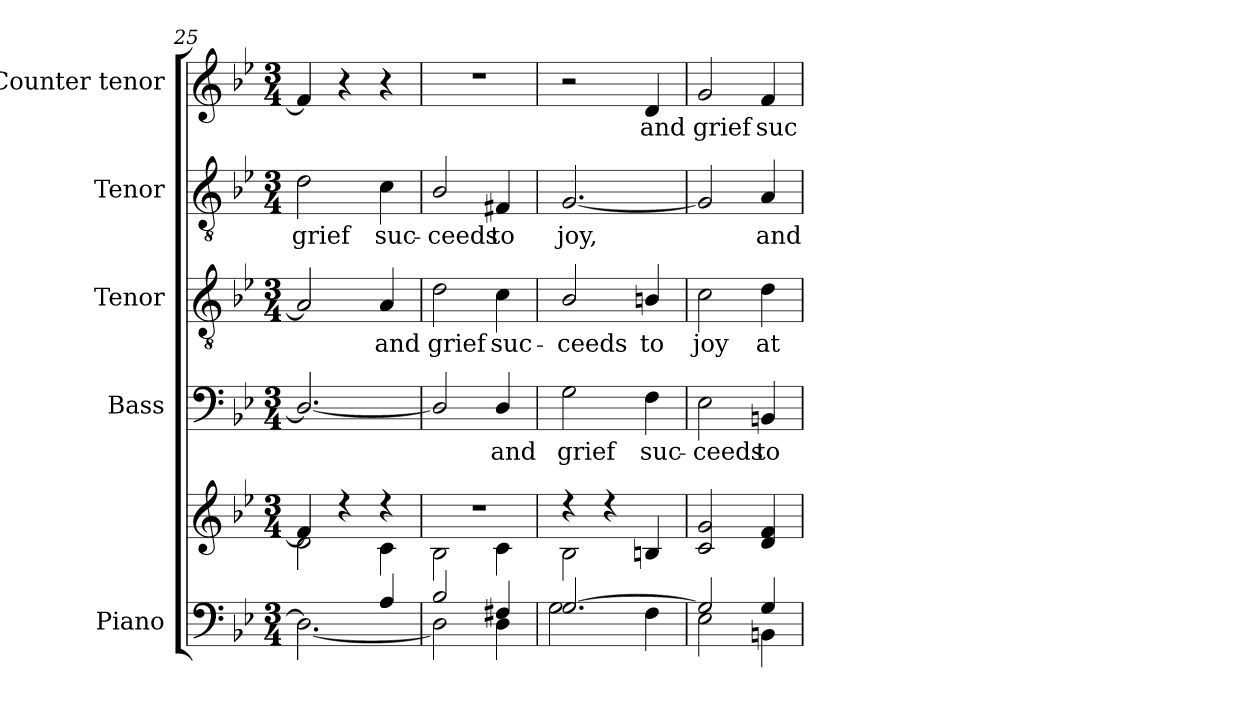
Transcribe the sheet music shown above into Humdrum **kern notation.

**kern	**kern	**kern	**text	**kern	**text	**kern	**text	**kern	**text
*part5	*part5	*part4	*part4	*part3	*part3	*part2	*part2	*part1	*part1
*staff6	*staff5	*staff4	*staff4	*staff3	*staff3	*staff2	*staff2	*staff1	*staff1
*I"Piano	*	*I"Bass	*	*I"Tenor	*	*I"Tenor	*	*I"Counter tenor	*
*I'Pno.	*	*I'B.	*	*I'T.	*	*I'T.	*	*	*
*clefF4	*clefG2	*clefF4	*	*clefGv2	*	*clefGv2	*	*clefG2	*
*	*	*	*	*ITrd7c12	*	*ITrd7c12	*	*	*
*k[b-e-]	*k[b-e-]	*k[b-e-]	*	*k[b-e-]	*	*k[b-e-]	*	*k[b-e-]	*
*B-:	*B-:	*B-:	*	*B-:	*	*B-:	*	*B-:	*
*M3/4	*M3/4	*M3/4	*	*M3/4	*	*M3/4	*	*M3/4	*
=25	=25	=25	=25	=25	=25	=25	=25	=25	=25
*^	*^	*	*	*	*	*	*	*	*
!	!	!	!	!	!	!	!	!	!LO:LY:b:color=#000000	!	!
2ryy	2.Di\_	4f#i/]	2di\	2.Di/_	.	2AAi/]	.	2Di\	grief	4f#i/]	.
.	.	4r	.	.	.	.	.	.	.	4r	.
!	!	!	!	!	!	!	!LO:LY:b:color=#000000	!	!	!	!
!	!	!	!	!	!	!	!	!	!LO:LY:b:color=#000000	!	!
4Ai/	.	4r	4ci\	.	.	4AAi/	and	4Ci\	suc-	4r	.
=26	=26	=26	=26	=26	=26	=26	=26	=26	=26	=26	=26
!	!	!LO:N:vis=1	!	!	!	!	!	!	!	!	!
!	!	!	!	!	!	!	!LO:LY:b:color=#000000	!	!	!	!
!	!	!	!	!	!	!	!	!	!LO:LY:b:color=#000000	!LO:N:vis=1	!
2B-i/	2Di\]	2.r	2B-i\	2Di/]	.	2Di\	grief	2BB-i/	-ceeds	2.r	.
!	!	!	!	!	!LO:LY:b:color=#000000	!	!	!	!	!	!
!	!	!	!	!	!	!	!LO:LY:b:color=#000000	!	!	!	!
!	!	!	!	!	!	!	!	!	!LO:LY:b:color=#000000	!	!
4F#Xi/	4Di\	.	4ci\	4Di/	and	4Ci\	suc-	4FF#Xi/	to	.	.
=27	=27	=27	=27	=27	=27	=27	=27	=27	=27	=27	=27
!	!	!	!	!	!LO:LY:b:color=#000000	!	!	!	!	!	!
!	!	!	!	!	!	!	!LO:LY:b:color=#000000	!	!	!	!
!	!	!	!	!	!	!	!	!	!LO:LY:b:color=#000000	!	!
[2.Gi/	2Gi\	4r	2B-i\	2Gi\	grief	2BB-i/	-ceeds	[2.GGi/	joy,	2r	.
.	.	4r	.	.	.	.	.	.	.	.	.
!	!	!	!	!	!LO:LY:b:color=#000000	!	!	!	!	!	!
!	!	!	!	!	!	!	!LO:LY:b:color=#000000	!	!	!	!
!	!	!	!	!	!	!	!	!	!	!	!LO:LY:b:color=#000000
.	4Fi\	4Bni/	4ryy	4Fi\	suc-	4BBni/	to	.	.	4di/	and
*	*	*v	*v	*	*	*	*	*	*	*	*
!!LO:PB:g=z
=28	=28	=28	=28	=28	=28	=28	=28	=28	=28	=28
*	*	*^	*	*	*	*	*	*	*	*
!	!	!	!	!	!LO:LY:b:color=#000000	!	!	!	!	!	!
*	*	*v	*v	*	*	*	*	*	*	*	*
*	*	*^	*	*	*	*	*	*	*	*
!	!	!	!	!	!	!	!LO:LY:b:color=#000000	!	!	!	!
*	*	*v	*v	*	*	*	*	*	*	*	*
*	*	*^	*	*	*	*	*	*	*	*
!	!	!	!	!	!	!	!	!	!	!	!LO:LY:b:color=#000000
*	*	*v	*v	*	*	*	*	*	*	*	*
2Gi/]	2E-i\	2ci/ 2gi	2E-i\	-ceeds	2Ci\	joy	2GGi/]	.	2gi/	grief
!	!	!	!	!LO:LY:b:color=#000000	!	!	!	!	!	!
!	!	!	!	!	!	!LO:LY:b:color=#000000	!	!	!	!
!	!	!	!	!	!	!	!	!LO:LY:b:color=#000000	!	!
!	!	!	!	!	!	!	!	!	!	!LO:LY:b:color=#000000
4Gi/	4BBni\	4di/ 4fi	4BBni/	to	4Di\	at	4AAi/	and	4fi/	suc-
*v	*v	*	*	*	*	*	*	*	*	*
=	=	=	=	=	=	=	=	=	=
*-	*-	*-	*-	*-	*-	*-	*-	*-	*-
